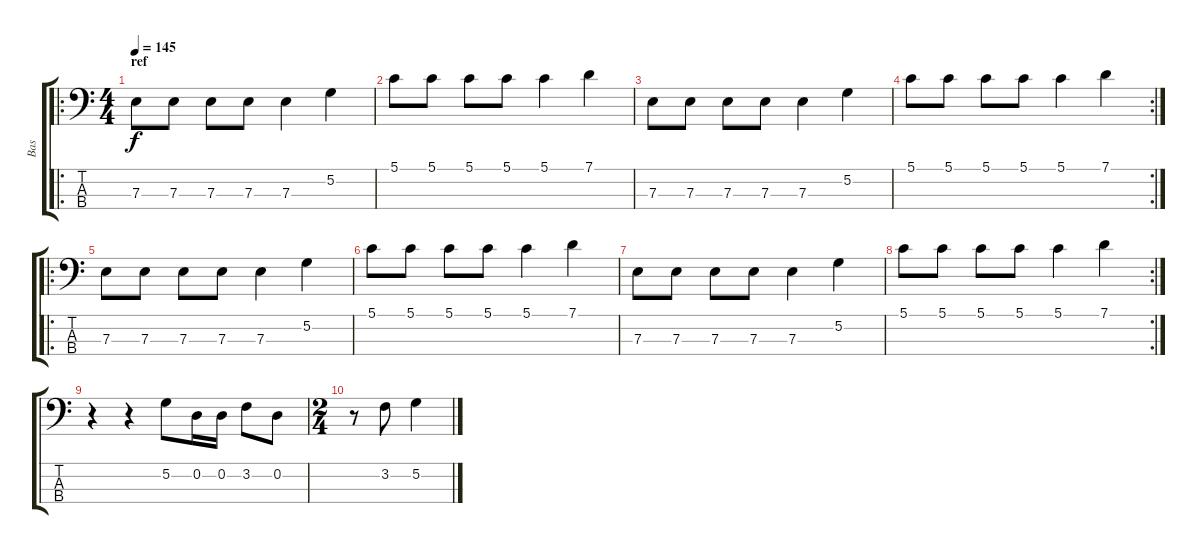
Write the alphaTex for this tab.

\track ("Bas" "Bas") {instrument electricbasspick}
\staff {score tabs}
\tuning (G2 D2 A1 E1) {hide}
\ro
\ts (4 4)
\section ("" "ref")
\tempo 145
\clef f4
\ks c
7.3.8{dy f} 7.3.8 7.3.8 7.3.8 7.3.4 5.2.4 |
5.1.8 5.1.8 5.1.8 5.1.8 5.1.4 7.1.4 |
7.3.8 7.3.8 7.3.8 7.3.8 7.3.4 5.2.4 |
\rc 2
5.1.8 5.1.8 5.1.8 5.1.8 5.1.4 7.1.4 |
\ro
7.3.8 7.3.8 7.3.8 7.3.8 7.3.4 5.2.4 |
5.1.8 5.1.8 5.1.8 5.1.8 5.1.4 7.1.4 |
7.3.8 7.3.8 7.3.8 7.3.8 7.3.4 5.2.4 |
\rc 2
5.1.8 5.1.8 5.1.8 5.1.8 5.1.4 7.1.4 |
r.4 r.4 5.2.8 0.2.16 0.2.16 3.2.8 0.2.8 |
\ts (2 4)
r.8 3.2.8 5.2.4
